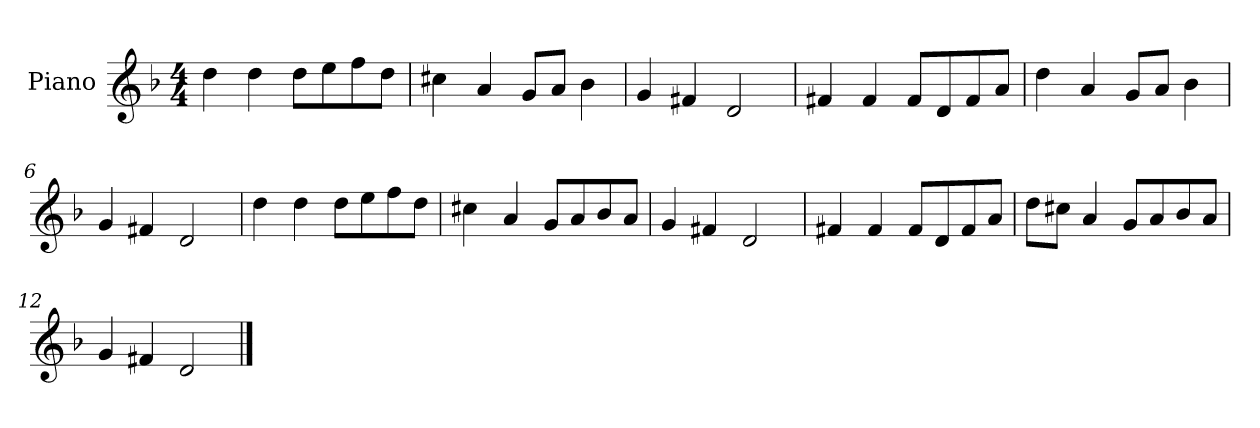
**kern
*part1
*staff1
*I"Piano
*I'P-no
*clefG2
*k[b-]
*M4/4
*MM90
=1
4dd\
4dd\
8dd\L
8ee\
8ff\
8dd\J
=2
4cc#X\
4a/
8g/L
8a/J
4b-\
=3
4g/
4f#X/
2d/
=4
4f#X/
4f#/
8f#/L
8d/
8f#/
8a/J
=5
4dd\
4a/
8g/L
8a/J
4b-\
=6
4g/
4f#X/
2d/
=7
4dd\
4dd\
8dd\L
8ee\
8ff\
8dd\J
!!LO:LB:g=z
=8
4cc#X\
4a/
8g/L
8a/
8b-/
8a/J
=9
4g/
4f#X/
2d/
=10
4f#X/
4f#/
8f#/L
8d/
8f#/
8a/J
=11
8dd\L
8cc#X\J
4a/
8g/L
8a/
8b-/
8a/J
=12
4g/
4f#X/
2d/
==
*-
